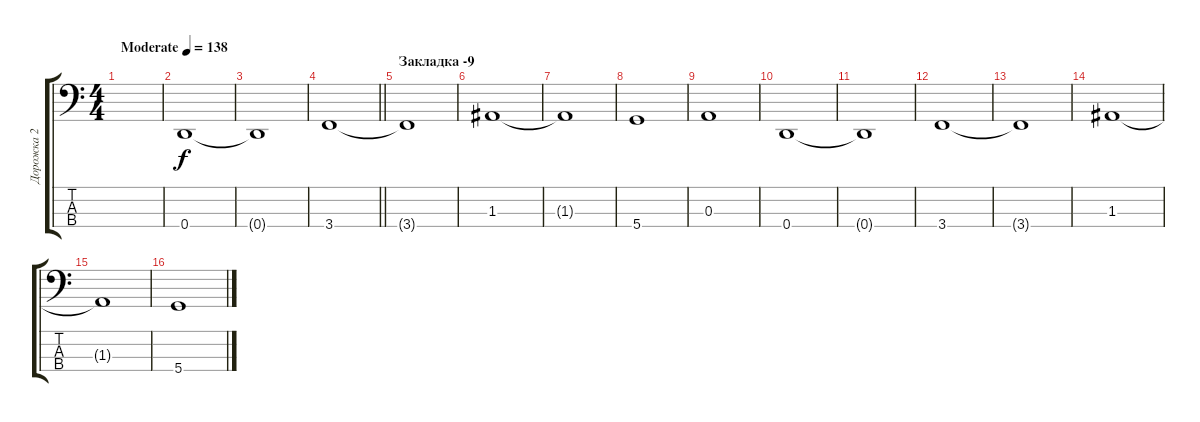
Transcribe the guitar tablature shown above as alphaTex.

\track ("Дорожка 2" "Дорожка 2") {instrument fretlessbass}
\staff {score tabs}
\tuning (G2 D2 A1 D1) {hide}
\ts (4 4)
\tempo (138 "Moderate")
\clef f4
\ks c
|
0.4.1 |
0.4{t}.1 |
\barLineRight lightlight
3.4.1 |
\section ("" "Закладка -9")
3.4{t}.1 |
1.3.1 |
1.3{t}.1 |
5.4.1 |
0.3.1 |
0.4.1 |
0.4{t}.1 |
3.4.1 |
3.4{t}.1 |
1.3.1 |
1.3{t}.1 |
5.4.1
